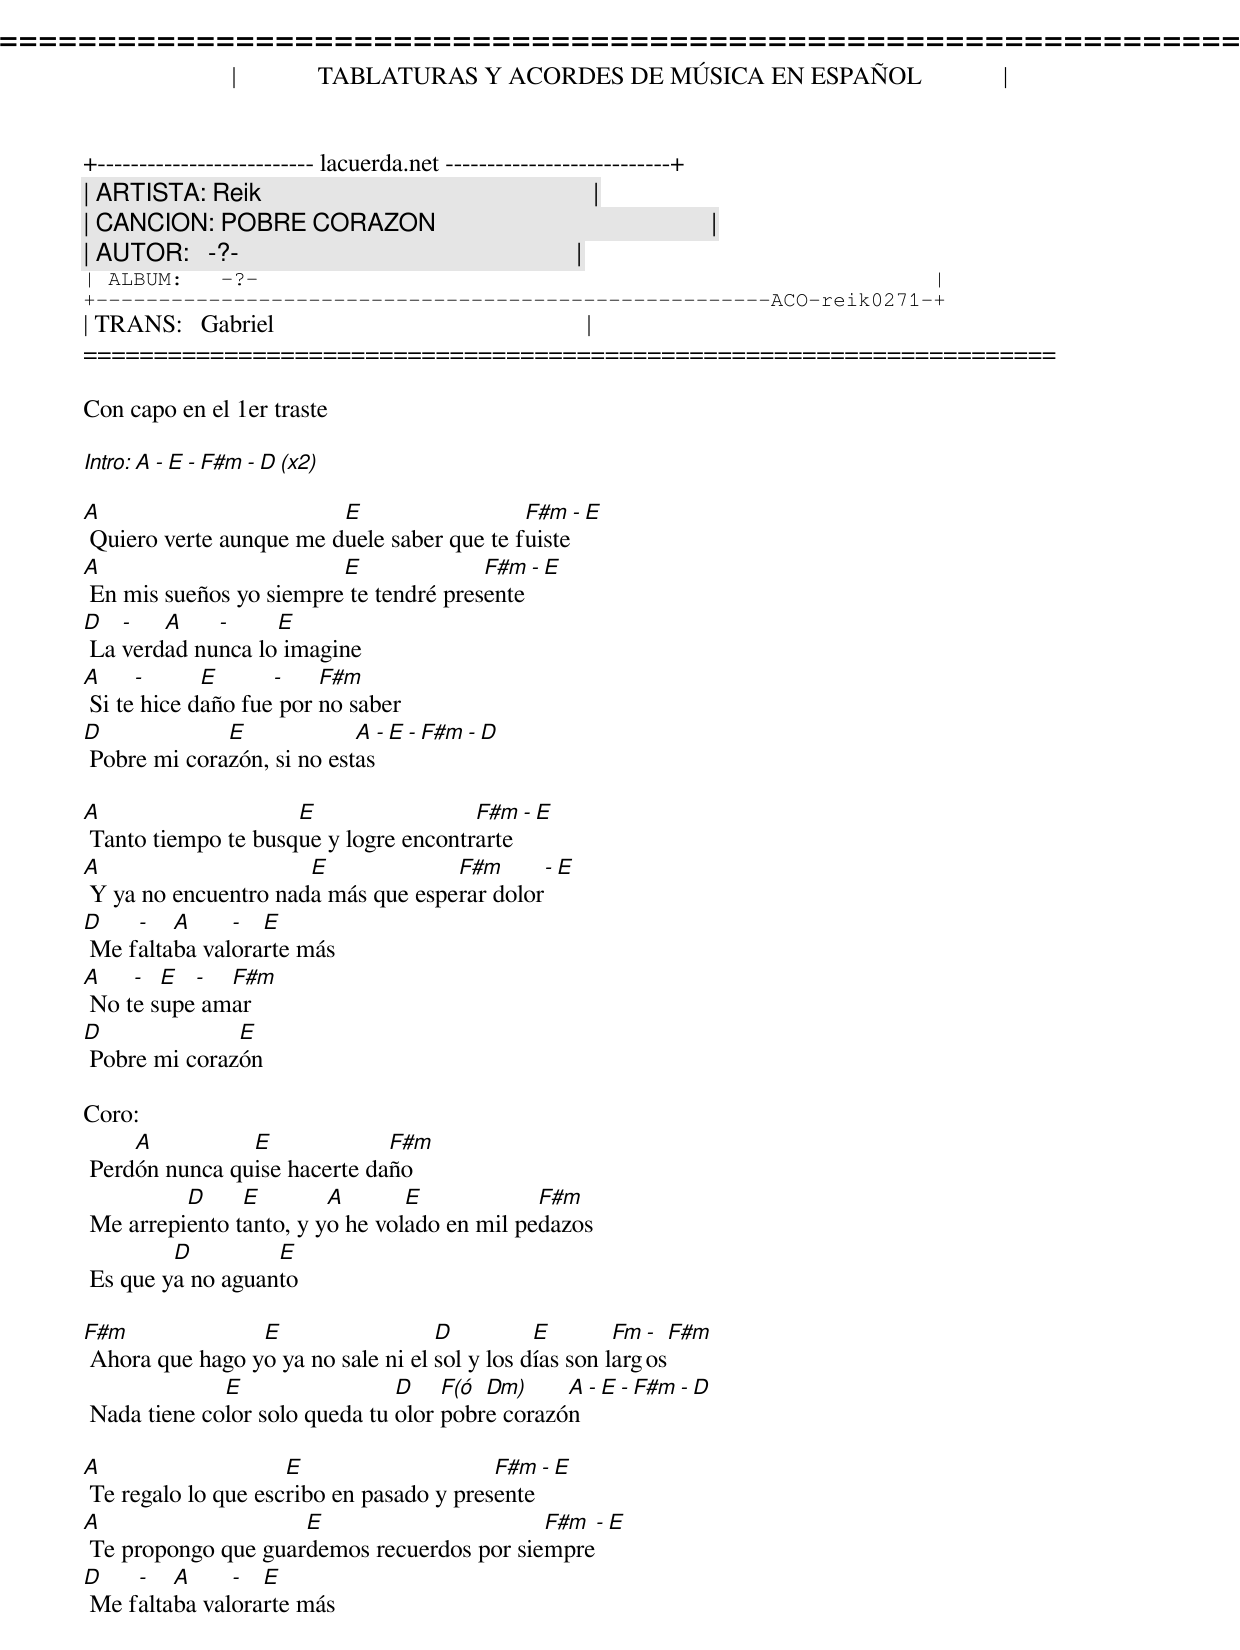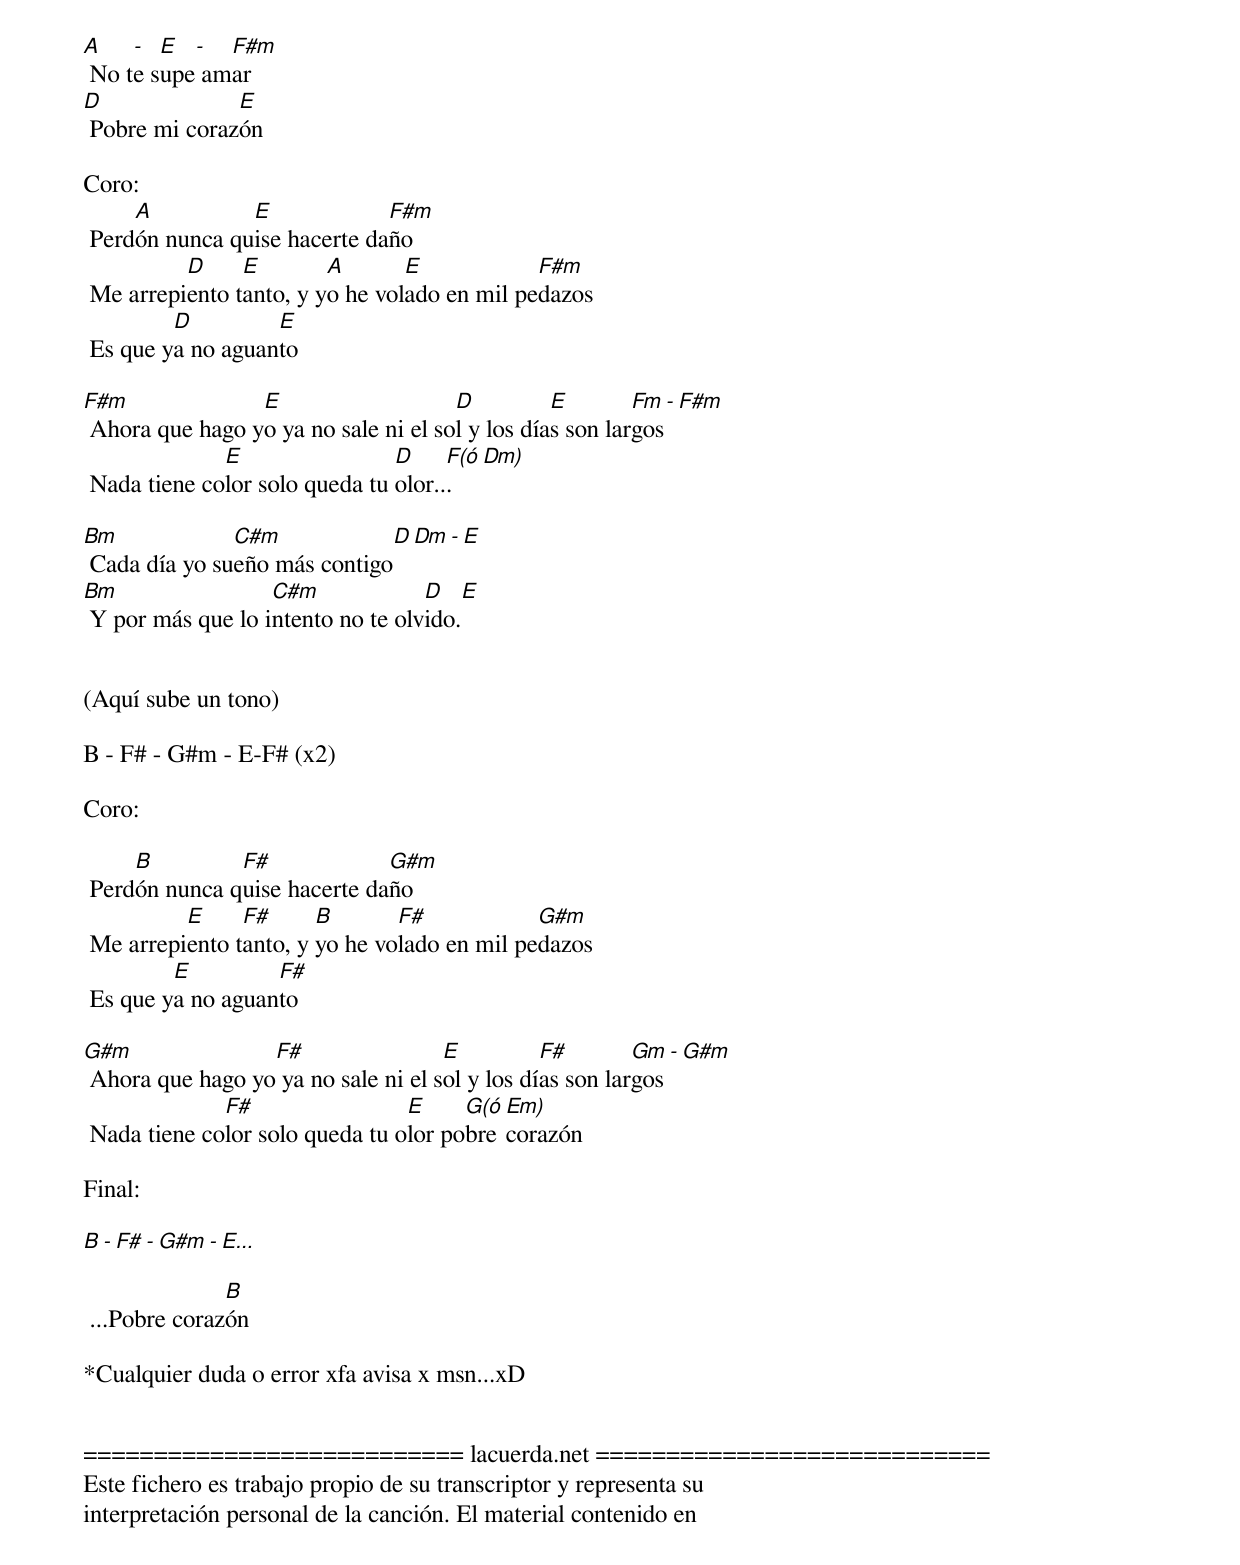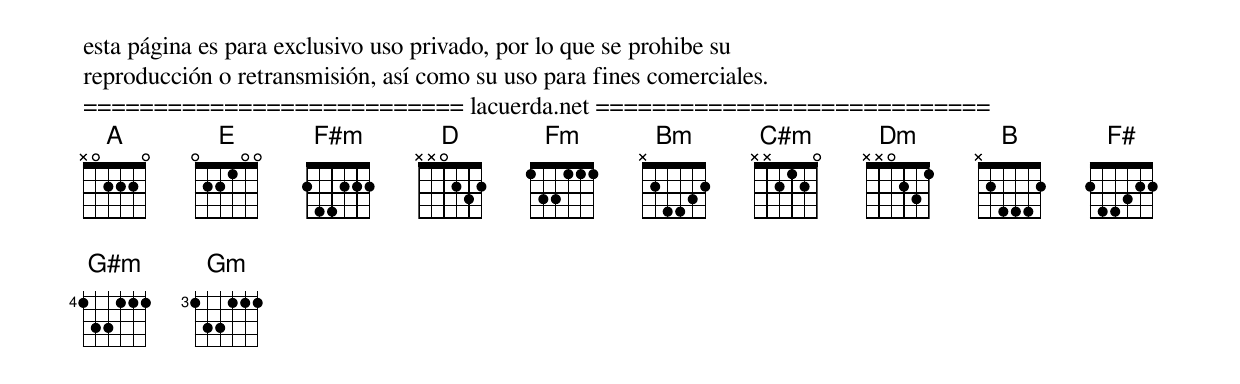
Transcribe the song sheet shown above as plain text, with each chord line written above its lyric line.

=====================================================================
|             TABLATURAS Y ACORDES DE MÚSICA EN ESPAÑOL             |
+-------------------------- lacuerda.net ---------------------------+
| ARTISTA: Reik                                                     |
| CANCION: POBRE CORAZON                                            |
| AUTOR:   -?-                                                      |
| ALBUM:   -?-                                                      |
+------------------------------------------------------ACO-reik0271-+
| TRANS:   Gabriel                                                  |
=====================================================================

Con capo en el 1er traste

Intro: A - E - F#m - D (x2)

A                        E                  F#m      - E
 Quiero verte aunque me duele saber que te fuiste
A                        E              F#m    - E
 En mis sueños yo siempre te tendré presente
D   -   A    -     E
 La verdad nunca lo imagine
A     -      E      -    F#m
 Si te hice daño fue por no saber
D             E             A - E - F#m - D
 Pobre mi corazón, si no estas

A                    E                 F#m     - E
 Tanto tiempo te busque y logre encontrarte
A                     E             F#m         - E
 Y ya no encuentro nada más que esperar dolor
D    -   A     -  E
 Me faltaba valorarte más
A    -  E  -  F#m
 No te supe amar
D              E
 Pobre mi corazón

Coro:
     A          E             F#m
 Perdón nunca quise hacerte daño
          D     E        A       E            F#m
 Me arrepiento tanto, y yo he volado en mil pedazos
         D         E
 Es que ya no aguanto

F#m              E                  D          E        Fm - F#m
 Ahora que hago yo ya no sale ni el sol y los días son largos
              E                 D    F(ó Dm)     A - E - F#m - D
 Nada tiene color solo queda tu olor pobre corazón

A                    E                    F#m     - E
 Te regalo lo que escribo en pasado y presente
A                    E                      F#m   - E
 Te propongo que guardemos recuerdos por siempre
D    -   A     -  E
 Me faltaba valorarte más
A    -  E  -  F#m
 No te supe amar
D              E
 Pobre mi corazón

Coro:
     A          E             F#m
 Perdón nunca quise hacerte daño
          D     E        A       E            F#m
 Me arrepiento tanto, y yo he volado en mil pedazos
         D         E
 Es que ya no aguanto

F#m              E                    D          E        Fm - F#m
 Ahora que hago yo ya no sale ni el sol y los días son largos
              E                 D     F(ó Dm)
 Nada tiene color solo queda tu olor...

Bm             C#m            D   Dm - E
 Cada día yo sueño más contigo
Bm                 C#m             D     E
 Y por más que lo intento no te olvido.


(Aquí sube un tono)

B - F# - G#m - E-F# (x2)

Coro:

     B         F#             G#m
 Perdón nunca quise hacerte daño
          E     F#      B       F#            G#m
 Me arrepiento tanto, y yo he volado en mil pedazos
         E         F#
 Es que ya no aguanto

G#m               F#                 E          F#        Gm - G#m
 Ahora que hago yo ya no sale ni el sol y los días son largos
              F#                 E     G(ó Em)
 Nada tiene color solo queda tu olor pobre corazón

Final:

B - F# - G#m - E...

               B
 ...Pobre corazón

*Cualquier duda o error xfa avisa x msn...xD


=========================== lacuerda.net ============================
Este fichero es trabajo propio de su transcriptor y representa su
interpretación personal de la canción. El material contenido en
esta página es para exclusivo uso privado, por lo que se prohibe su
reproducción o retransmisión, así como su uso para fines comerciales.
=========================== lacuerda.net ============================
